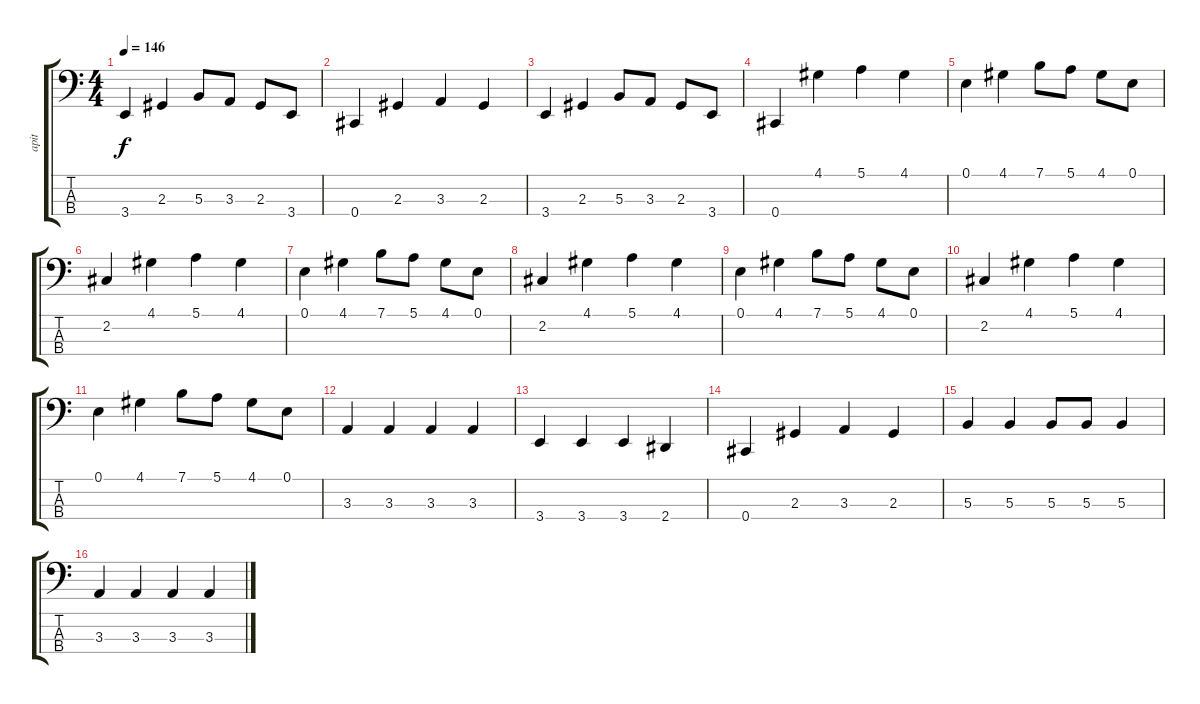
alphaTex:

\track ("apit" "apit") {instrument electricbasspick}
\staff {score tabs}
\tuning (E2 B1 Gb1 Db1) {hide}
\ts (4 4)
\tempo 146
\clef f4
\ks c
3.4.4{dy f} 2.3.4 5.3.8 3.3.8 2.3.8 3.4.8 |
0.4.4 2.3.4 3.3.4 2.3.4 |
3.4.4 2.3.4 5.3.8 3.3.8 2.3.8 3.4.8 |
0.4.4 4.1.4 5.1.4 4.1.4 |
0.1.4 4.1.4 7.1.8 5.1.8 4.1.8 0.1.8 |
2.2.4 4.1.4 5.1.4 4.1.4 |
0.1.4 4.1.4 7.1.8 5.1.8 4.1.8 0.1.8 |
2.2.4 4.1.4 5.1.4 4.1.4 |
0.1.4 4.1.4 7.1.8 5.1.8 4.1.8 0.1.8 |
2.2.4 4.1.4 5.1.4 4.1.4 |
0.1.4 4.1.4 7.1.8 5.1.8 4.1.8 0.1.8 |
3.3.4 3.3.4 3.3.4 3.3.4 |
3.4.4 3.4.4 3.4.4 2.4.4 |
0.4.4 2.3.4 3.3.4 2.3.4 |
5.3.4 5.3.4 5.3.8 5.3.8 5.3.4 |
3.3.4 3.3.4 3.3.4 3.3.4
